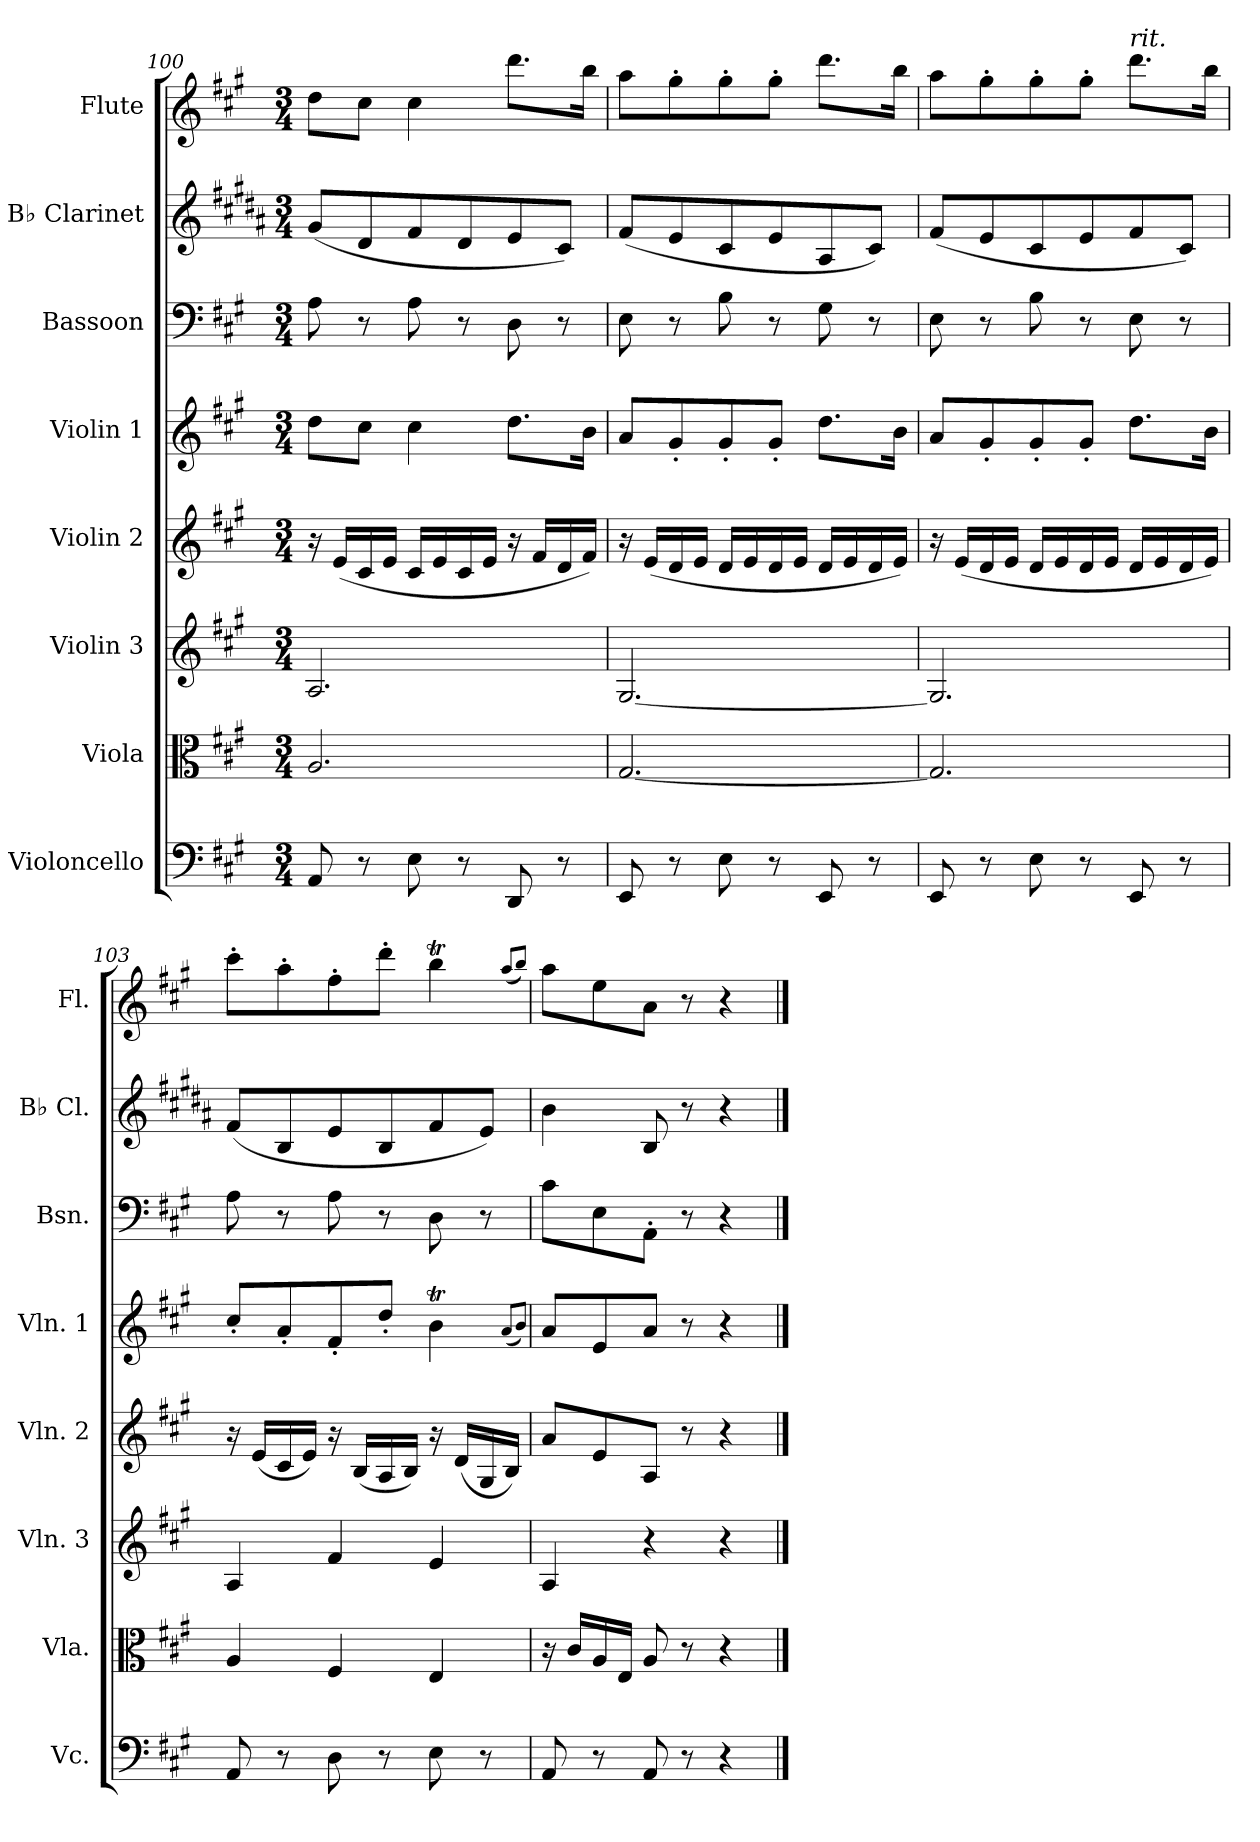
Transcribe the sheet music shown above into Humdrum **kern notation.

**kern	**kern	**kern	**kern	**kern	**kern	**kern	**kern
*part8	*part7	*part6	*part5	*part4	*part3	*part2	*part1
*staff8	*staff7	*staff6	*staff5	*staff4	*staff3	*staff2	*staff1
*I"Violoncello	*I"Viola	*I"Violin 3	*I"Violin 2	*I"Violin 1	*I"Bassoon	*I"B♭ Clarinet	*I"Flute
*I'Vc.	*I'Vla.	*I'Vln. 3	*I'Vln. 2	*I'Vln. 1	*I'Bsn.	*I'B♭ Cl.	*I'Fl.
*clefF4	*clefC3	*clefG2	*clefG2	*clefG2	*clefF4	*clefG2	*clefG2
*	*	*	*	*	*	*ITrd1c2	*
*k[f#c#g#]	*k[f#c#g#]	*k[f#c#g#]	*k[f#c#g#]	*k[f#c#g#]	*k[f#c#g#]	*k[f#c#g#]	*k[f#c#g#]
*M3/4	*M3/4	*M3/4	*M3/4	*M3/4	*M3/4	*M3/4	*M3/4
=100	=100	=100	=100	=100	=100	=100	=100
8AA/	2.A/	2.A/	16r	8dd\L	8A\	(8f#/L	8dd\L
.	.	.	(16e/LL	.	.	.	.
8r	.	.	16c#/	8cc#\J	8r	8c#/	8cc#\J
.	.	.	16e/JJ	.	.	.	.
8E\	.	.	16c#/LL	4cc#\	8A\	8e/	4cc#\
.	.	.	16e/	.	.	.	.
8r	.	.	16c#/	.	8r	8c#/	.
.	.	.	16e/JJ	.	.	.	.
8DD/	.	.	16r	8.dd\L	8D\	8d/	8.ddd\L
.	.	.	16f#/LL	.	.	.	.
8r	.	.	16d/	.	8r	8B/J)	.
.	.	.	16f#/JJ)	16b\Jk	.	.	16bb\Jk
!!LO:PB:g=z
=101	=101	=101	=101	=101	=101	=101	=101
8EE/	[2.G#/	[2.G#/	16r	8a/L	8E\	(8e/L	8aa\L
.	.	.	(16e/LL	.	.	.	.
8r	.	.	16d/	8g#'/	8r	8d/	8gg#'\
.	.	.	16e/JJ	.	.	.	.
8E\	.	.	16d/LL	8g#'/	8B\	8B/	8gg#'\
.	.	.	16e/	.	.	.	.
8r	.	.	16d/	8g#'/J	8r	8d/	8gg#'\J
.	.	.	16e/JJ	.	.	.	.
8EE/	.	.	16d/LL	8.dd\L	8G#\	8G#/	8.ddd\L
.	.	.	16e/	.	.	.	.
8r	.	.	16d/	.	8r	8B/J)	.
.	.	.	16e/JJ)	16b\Jk	.	.	16bb\Jk
=102	=102	=102	=102	=102	=102	=102	=102
8EE/	2.G#/]	2.G#/]	16r	8a/L	8E\	(8e/L	8aa\L
.	.	.	(16e/LL	.	.	.	.
8r	.	.	16d/	8g#'/	8r	8d/	8gg#'\
.	.	.	16e/JJ	.	.	.	.
8E\	.	.	16d/LL	8g#'/	8B\	8B/	8gg#'\
.	.	.	16e/	.	.	.	.
8r	.	.	16d/	8g#'/J	8r	8d/	8gg#'\J
.	.	.	16e/JJ	.	.	.	.
*	*	*	*	*	*	*	*MM80
!	!	!	!	!	!	!	!LO:TX:a:i:t=rit.
8EE/	.	.	16d/LL	8.dd\L	8E\	8e/	8.ddd\L
.	.	.	16e/	.	.	.	.
8r	.	.	16d/	.	8r	8B/J)	.
.	.	.	16e/JJ)	16b\Jk	.	.	16bb\Jk
=103	=103	=103	=103	=103	=103	=103	=103
8AA/	4A/	4A/	16r	8cc#'/L	8A\	(8e/L	8ccc#'\L
.	.	.	(16e/LL	.	.	.	.
8r	.	.	16c#/	8a'/	8r	8A/	8aa'\
.	.	.	16e/JJ)	.	.	.	.
8D\	4F#/	4f#/	16r	8f#'/	8A\	8d/	8ff#'\
.	.	.	(16B/LL	.	.	.	.
8r	.	.	16A/	8dd'/J	8r	8A/	8ddd'\J
.	.	.	16B/JJ)	.	.	.	.
8E\	4E/	4e/	16r	4bT\	8D\	8e/	4bbT\
.	.	.	(16d/LL	.	.	.	.
8r	.	.	16G#/	.	8r	8d/J)	.
.	.	.	16B/JJ)	.	.	.	.
.	.	.	.	(8qa/L	.	.	(8qaa/L
.	.	.	.	8qb/J)	.	.	8qbb/J)
!!LO:PB:g=z
=104	=104	=104	=104	=104	=104	=104	=104
*	*	*	*	*	*	*	*MM72
8AA/	16r	4A/	8a/L	8a/L	8c#\L	4a\	8aa\L
.	16c#/LL	.	.	.	.	.	.
8r	16A/	.	8e/	8e/	8E\	.	8ee\
.	16E/JJ	.	.	.	.	.	.
8AA/	8A/	4r	8A/J	8a/J	8AA'\J	8A/	8a\J
8r	8r	.	8r	8r	8r	8r	8r
4r	4r	4r	4r	4r	4r	4r	4r
==	==	==	==	==	==	==	==
*-	*-	*-	*-	*-	*-	*-	*-
